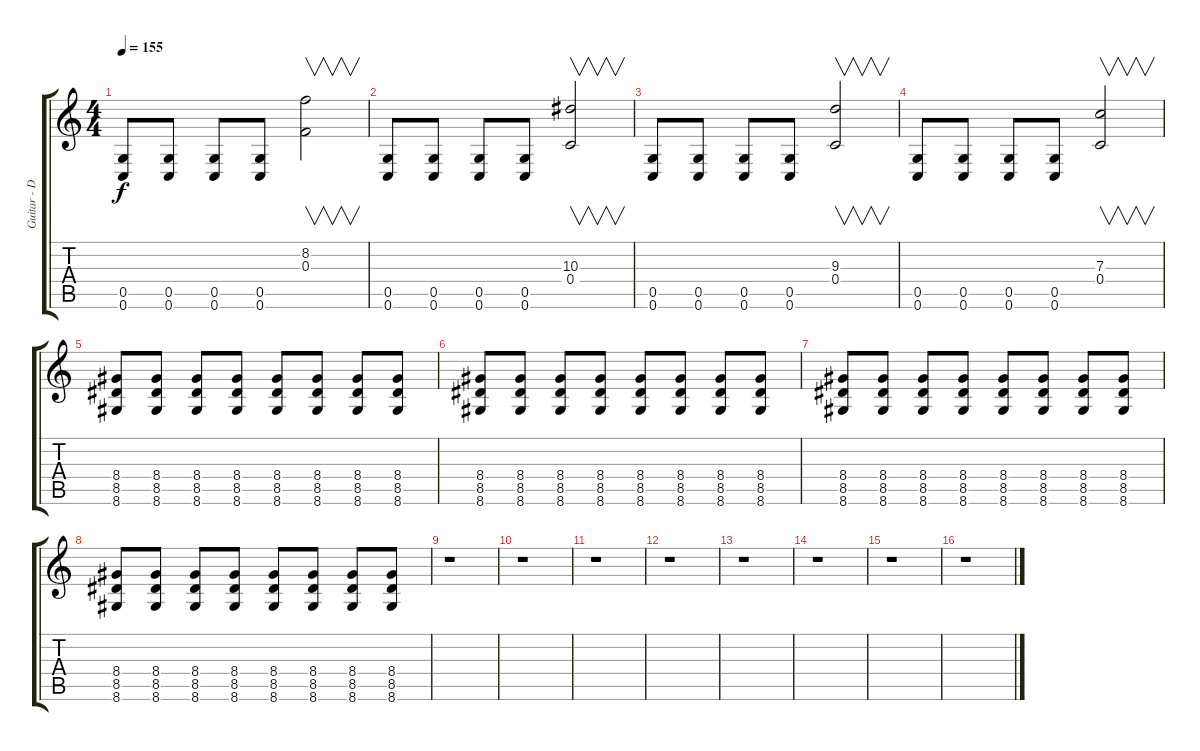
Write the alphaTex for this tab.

\track ("Guitar - Daron" "Guitar - D") {instrument distortionguitar}
\staff {score tabs}
\tuning (D4 A3 F3 C3 G2 C2) {hide}
\ts (4 4)
\tempo 155
\clef g2
\ks c
(0.5 0.6).8{dy f} (0.5 0.6).8 (0.5 0.6).8 (0.5 0.6).8 (8.2 0.3).2{v} |
(0.5 0.6).8 (0.5 0.6).8 (0.5 0.6).8 (0.5 0.6).8 (10.3 0.4).2{v} |
(0.5 0.6).8 (0.5 0.6).8 (0.5 0.6).8 (0.5 0.6).8 (9.3 0.4).2{v} |
(0.5 0.6).8 (0.5 0.6).8 (0.5 0.6).8 (0.5 0.6).8 (7.3 0.4).2{v} |
(8.4 8.5 8.6).8 (8.4 8.5 8.6).8 (8.4 8.5 8.6).8 (8.4 8.5 8.6).8 (8.4 8.5 8.6).8 (8.4 8.5 8.6).8 (8.4 8.5 8.6).8 (8.4 8.5 8.6).8 |
(8.4 8.5 8.6).8 (8.4 8.5 8.6).8 (8.4 8.5 8.6).8 (8.4 8.5 8.6).8 (8.4 8.5 8.6).8 (8.4 8.5 8.6).8 (8.4 8.5 8.6).8 (8.4 8.5 8.6).8 |
(8.4 8.5 8.6).8 (8.4 8.5 8.6).8 (8.4 8.5 8.6).8 (8.4 8.5 8.6).8 (8.4 8.5 8.6).8 (8.4 8.5 8.6).8 (8.4 8.5 8.6).8 (8.4 8.5 8.6).8 |
(8.4 8.5 8.6).8 (8.4 8.5 8.6).8 (8.4 8.5 8.6).8 (8.4 8.5 8.6).8 (8.4 8.5 8.6).8 (8.4 8.5 8.6).8 (8.4 8.5 8.6).8 (8.4 8.5 8.6).8 |
r.1 |
r.1 |
r.1 |
r.1 |
r.1 |
r.1 |
r.1 |
r.1
